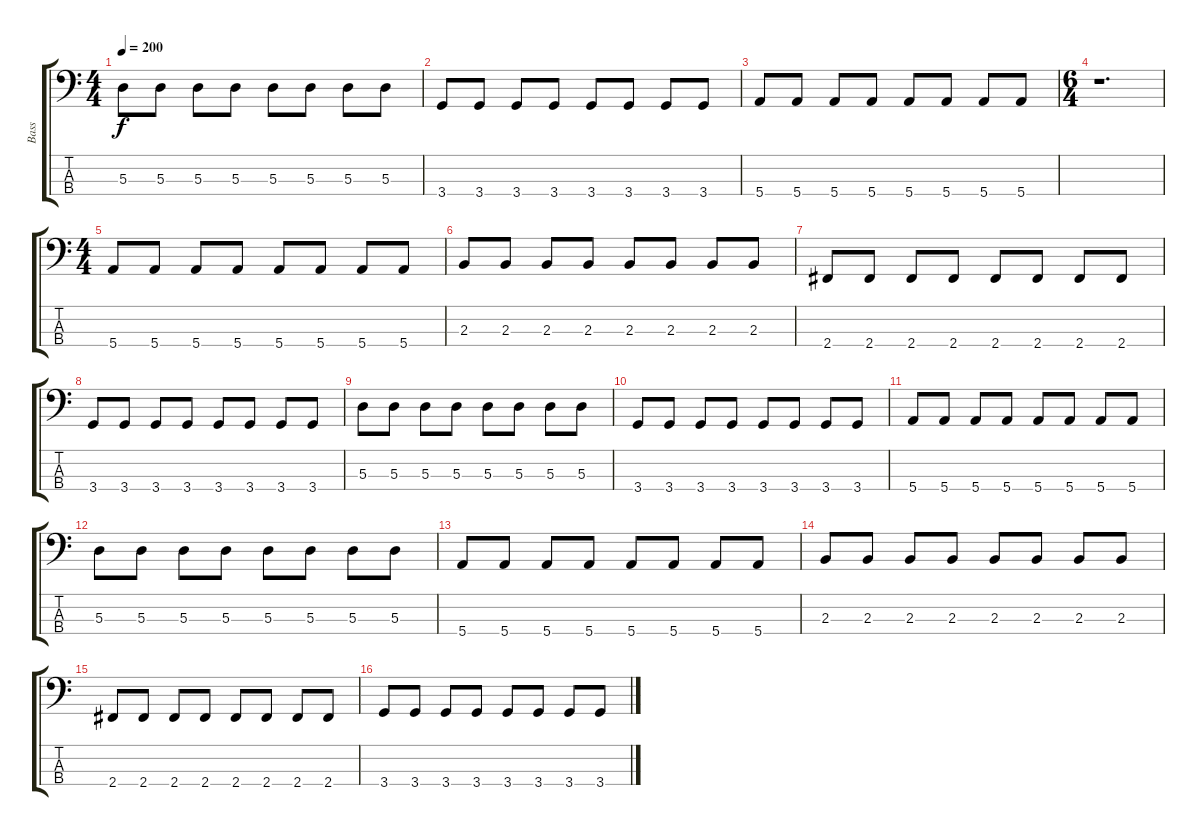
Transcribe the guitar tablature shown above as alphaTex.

\track ("Bass" "Bass") {instrument electricbassfinger}
\staff {score tabs}
\tuning (G2 D2 A1 E1) {hide}
\ts (4 4)
\tempo 200
\clef f4
\ks c
5.3.8{dy f} 5.3.8 5.3.8 5.3.8 5.3.8 5.3.8 5.3.8 5.3.8 |
3.4.8 3.4.8 3.4.8 3.4.8 3.4.8 3.4.8 3.4.8 3.4.8 |
5.4.8 5.4.8 5.4.8 5.4.8 5.4.8 5.4.8 5.4.8 5.4.8 |
\ts (6 4)
r.1{d} |
\ts (4 4)
5.4.8 5.4.8 5.4.8 5.4.8 5.4.8 5.4.8 5.4.8 5.4.8 |
2.3.8 2.3.8 2.3.8 2.3.8 2.3.8 2.3.8 2.3.8 2.3.8 |
2.4.8 2.4.8 2.4.8 2.4.8 2.4.8 2.4.8 2.4.8 2.4.8 |
3.4.8 3.4.8 3.4.8 3.4.8 3.4.8 3.4.8 3.4.8 3.4.8 |
5.3.8 5.3.8 5.3.8 5.3.8 5.3.8 5.3.8 5.3.8 5.3.8 |
3.4.8 3.4.8 3.4.8 3.4.8 3.4.8 3.4.8 3.4.8 3.4.8 |
5.4.8 5.4.8 5.4.8 5.4.8 5.4.8 5.4.8 5.4.8 5.4.8 |
5.3.8 5.3.8 5.3.8 5.3.8 5.3.8 5.3.8 5.3.8 5.3.8 |
5.4.8 5.4.8 5.4.8 5.4.8 5.4.8 5.4.8 5.4.8 5.4.8 |
2.3.8 2.3.8 2.3.8 2.3.8 2.3.8 2.3.8 2.3.8 2.3.8 |
2.4.8 2.4.8 2.4.8 2.4.8 2.4.8 2.4.8 2.4.8 2.4.8 |
3.4.8 3.4.8 3.4.8 3.4.8 3.4.8 3.4.8 3.4.8 3.4.8
